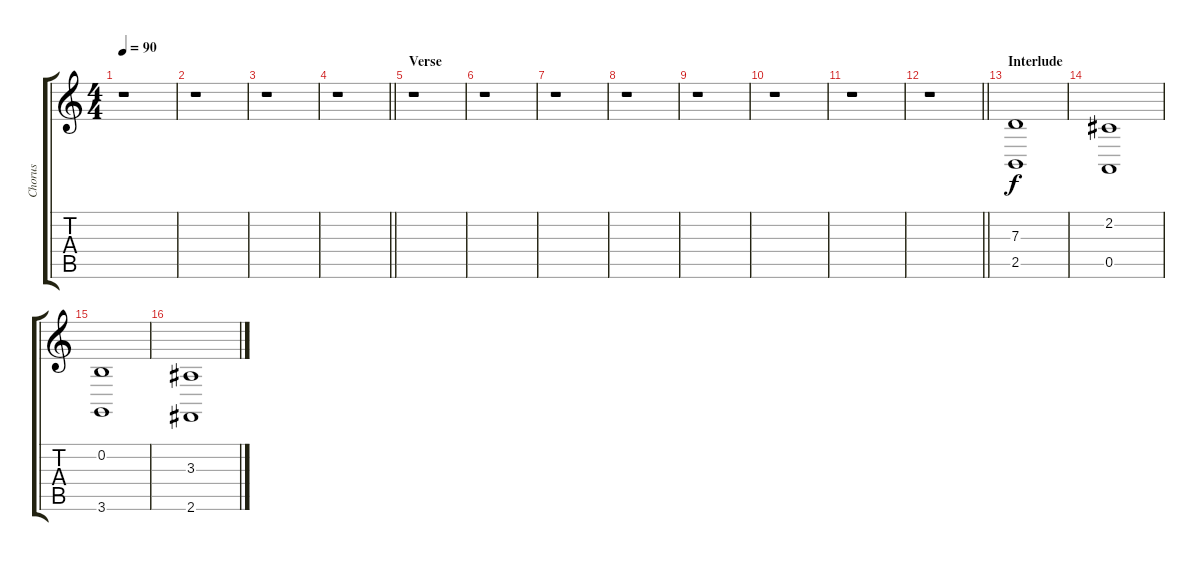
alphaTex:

\track ("Chorus " "Chorus ") {instrument choiraahs}
\staff {score tabs}
\tuning (E4 B3 G3 D3 A2 E2) {hide}
\ts (4 4)
\tempo 90
\clef g2
\ks c
r.1{dy f} |
r.1 |
r.1 |
\barLineRight lightlight
r.1 |
\section ("" "Verse ")
r.1 |
r.1 |
r.1 |
r.1 |
r.1 |
r.1 |
r.1 |
\barLineRight lightlight
r.1 |
\section ("" "Interlude ")
(7.3 2.5).1 |
(2.2 0.5).1 |
(0.2 3.6).1 |
(3.3 2.6).1
